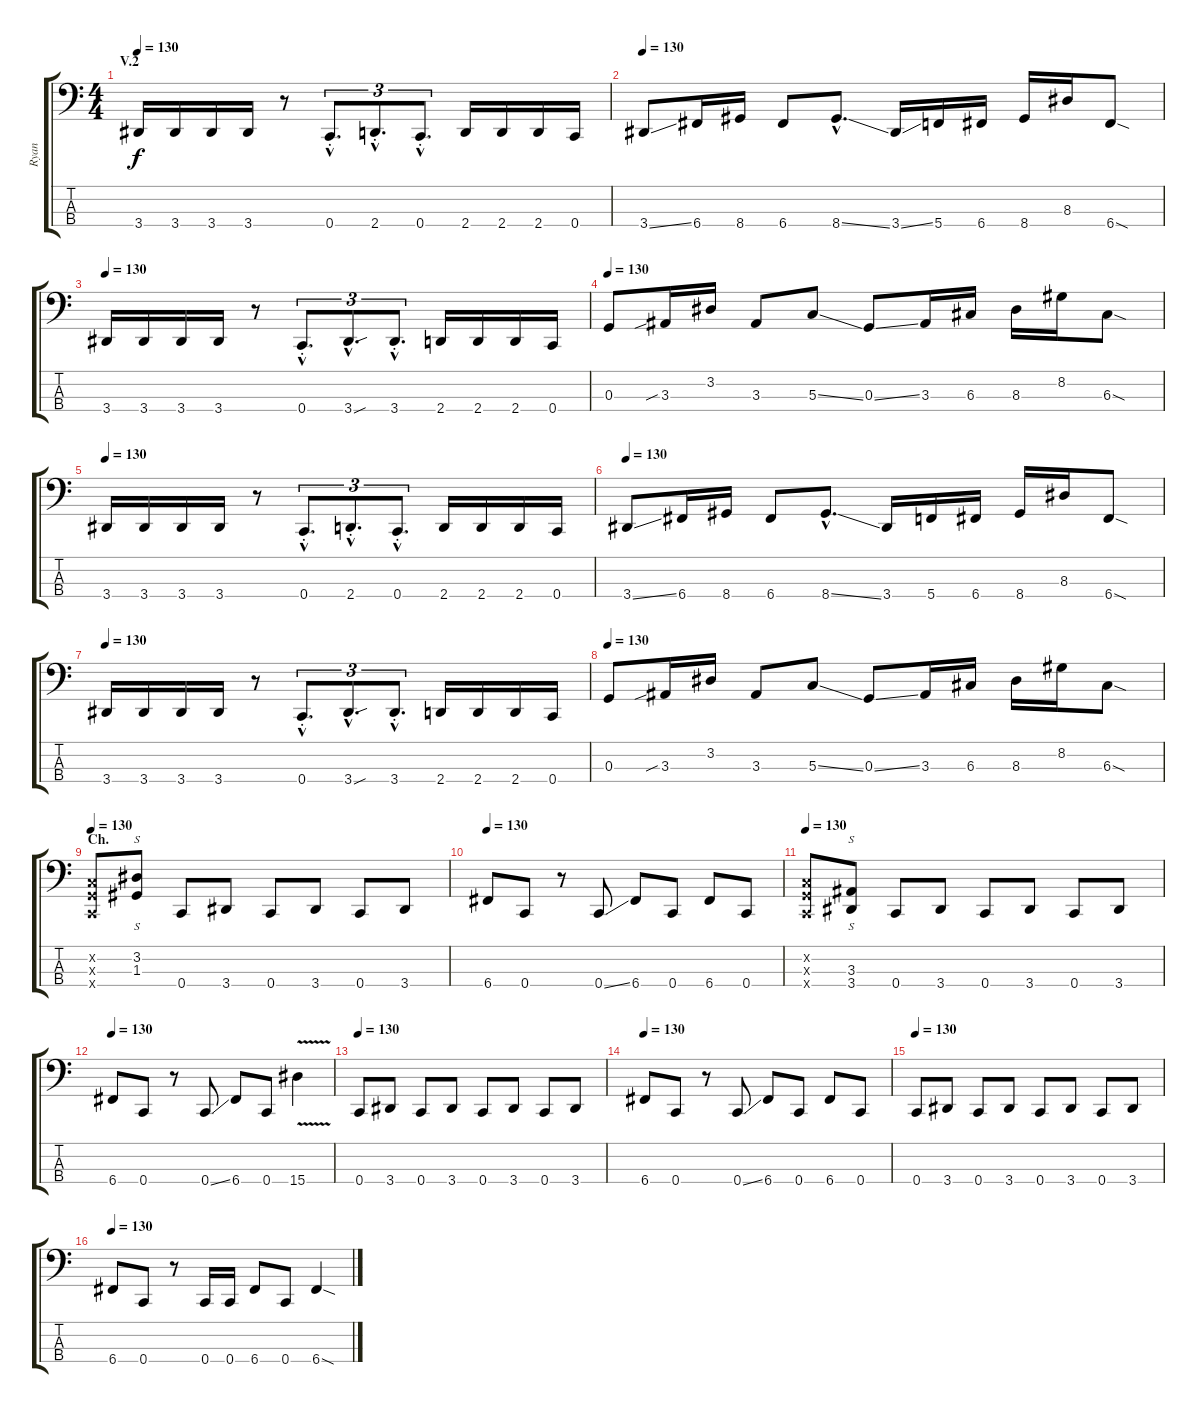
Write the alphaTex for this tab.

\track ("Ryan" "Ryan") {instrument electricbassfinger}
\staff {score tabs}
\tuning (F2 C2 G1 C1) {hide}
\ts (4 4)
\section ("" "V.2")
\tempo 130
\clef f4
\ks c
3.4.16{dy f} 3.4.16 3.4.16 3.4.16 r.8 0.4{hac st}.8{d tu (3 2)} 2.4{hac st}.8{d tu (3 2)} 0.4{hac st}.8{d tu (3 2)} 2.4.16 2.4.16 2.4.16 0.4.16 |
\tempo 130
3.4{ss}.8{instrument slapbass1} 6.4.16 8.4.16 6.4.8 8.4{ss hac}.8{d} 3.4{ss}.16 5.4.16 6.4.16 8.4.16 8.3.16 6.4{sod}.8 |
\tempo 130
3.4.16{instrument electricbassfinger} 3.4.16 3.4.16 3.4.16 r.8 0.4{hac st}.8{d tu (3 2)} 3.4{sou hac}.8{d tu (3 2)} 3.4{hac st}.8{d tu (3 2)} 2.4.16 2.4.16 2.4.16 0.4.16 |
\tempo 130
0.3.8{instrument slapbass1} 3.3{sib}.16 3.2.16 3.3.8 5.3{ss}.8 0.3{ss}.8 3.3.16 6.3.16 8.3.16 8.2.16 6.3{sod}.8 |
\tempo 130
3.4.16{instrument electricbassfinger} 3.4.16 3.4.16 3.4.16 r.8 0.4{hac st}.8{d tu (3 2)} 2.4{hac st}.8{d tu (3 2)} 0.4{hac st}.8{d tu (3 2)} 2.4.16 2.4.16 2.4.16 0.4.16 |
\tempo 130
3.4{ss}.8{instrument slapbass1} 6.4.16 8.4.16 6.4.8 8.4{ss hac}.8{d} 3.4.16 5.4.16 6.4.16 8.4.16 8.3.16 6.4{sod}.8 |
\tempo 130
3.4.16{instrument electricbassfinger} 3.4.16 3.4.16 3.4.16 r.8 0.4{hac st}.8{d tu (3 2)} 3.4{sou hac}.8{d tu (3 2)} 3.4{hac st}.8{d tu (3 2)} 2.4.16 2.4.16 2.4.16 0.4.16 |
\tempo 130
0.3.8{instrument slapbass1} 3.3{sib}.16 3.2.16 3.3.8 5.3{ss}.8 0.3{ss}.8 3.3.16 6.3.16 8.3.16 8.2.16 6.3{sod}.8 |
\section ("" "Ch.")
\tempo 130
(0.2{x} 0.3{x} 0.4{x}).8{instrument slapbass1} (3.2 1.3).8{s instrument slapbass1} 0.4.8{instrument electricbassfinger} 3.4.8 0.4.8 3.4.8 0.4.8 3.4.8 |
\tempo 130
6.4.8 0.4.8 r.8 0.4{ss}.8 6.4.8 0.4.8 6.4.8 0.4.8 |
\tempo 130
(0.2{x} 0.3{x} 0.4{x}).8{instrument slapbass1} (3.3 3.4).8{s instrument slapbass1} 0.4.8{instrument electricbassfinger} 3.4.8 0.4.8 3.4.8 0.4.8 3.4.8 |
\tempo 130
6.4.8 0.4.8 r.8 0.4{ss}.8 6.4.8 0.4.8 15.4{v}.4 |
\tempo 130
0.4.8 3.4.8 0.4.8 3.4.8 0.4.8 3.4.8 0.4.8 3.4.8 |
\tempo 130
6.4.8 0.4.8 r.8 0.4{ss}.8 6.4.8 0.4.8 6.4.8 0.4.8 |
\tempo 130
0.4.8 3.4.8 0.4.8 3.4.8 0.4.8 3.4.8 0.4.8 3.4.8 |
\tempo 130
6.4.8 0.4.8 r.8 0.4.16 0.4.16 6.4.8 0.4.8 6.4{sod}.4
